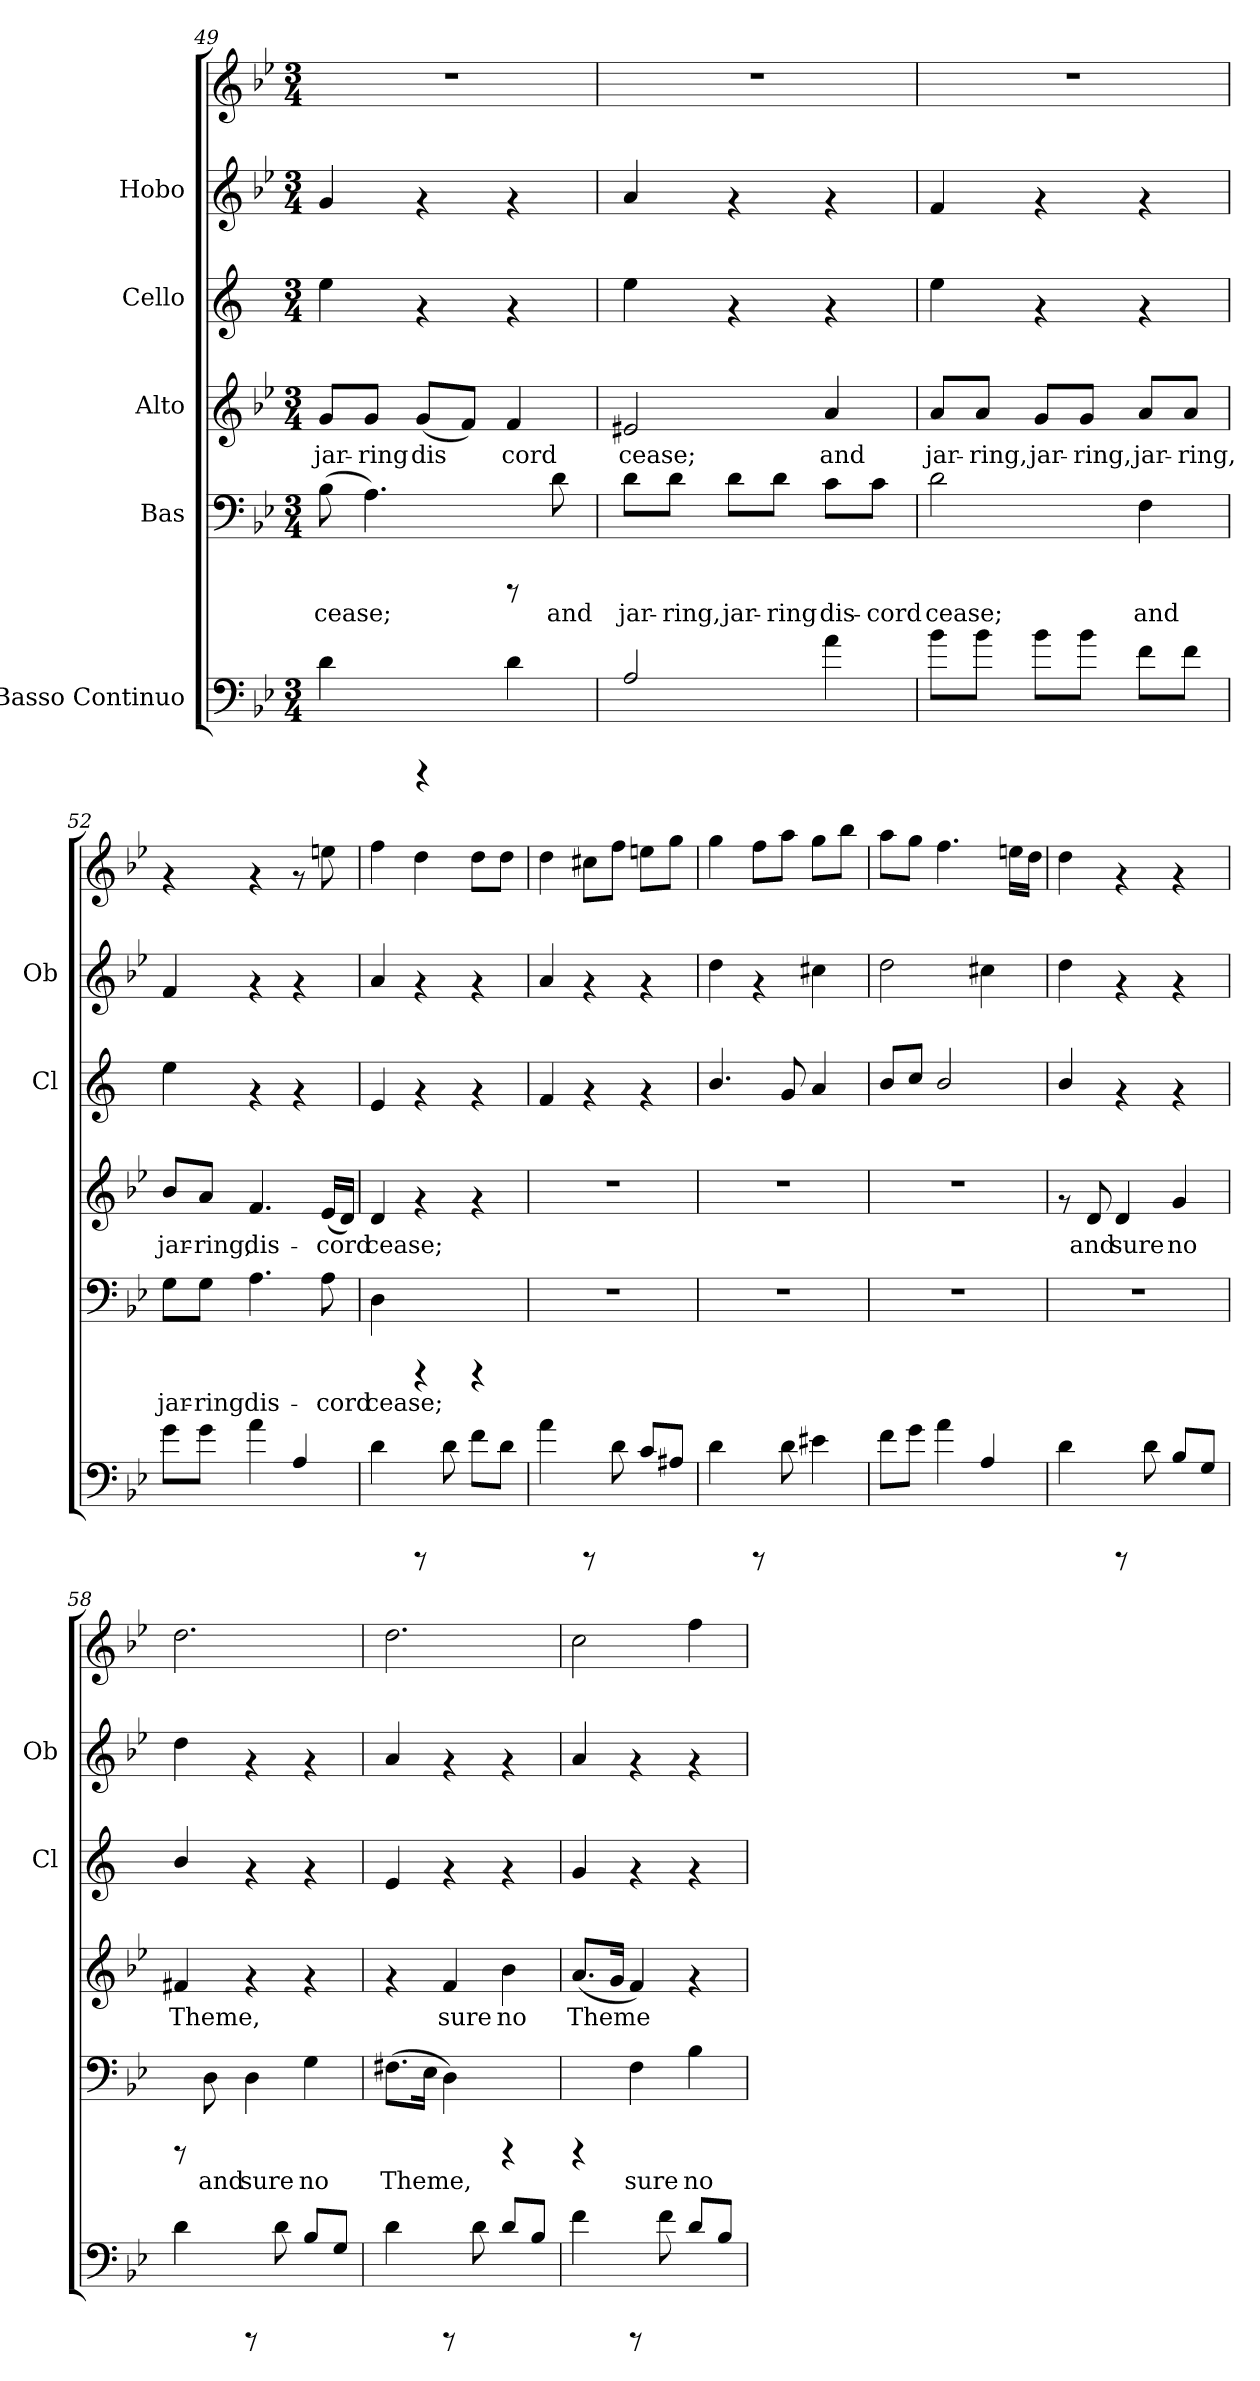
**kern	**kern	**text	**kern	**text	**kern	**kern	**kern
*part5	*part4	*part4	*part3	*part3	*part2	*part1	*part1
*staff6	*staff5	*staff5	*staff4	*staff4	*staff3	*staff2	*staff1
*I"Basso Continuo	*I"Bas	*	*I"Alto	*	*I"Cello	*I"Hobo	*
*	*	*	*	*	*I'Cl	*I'Ob	*
!!LO:PB:g=z
*clefF4	*clefF4	*	*clefG2	*	*clefG2	*clefG2	*clefG2
*ITrd7c12	*	*	*	*	*ITrd1c2	*	*
*k[b-e-]	*k[b-e-]	*	*k[b-e-]	*	*k[b-e-]	*k[b-e-]	*k[b-e-]
*B-:	*B-:	*	*B-:	*	*B-:	*B-:	*B-:
*M3/4	*M3/4	*	*M3/4	*	*M3/4	*M3/4	*M3/4
=49	=49	=49	=49	=49	=49	=49	=49
!	!	!LO:LY:b:cj	!	!LO:LY:b:cj	!	!	!
4D\	(>8B-\	cease;	8g/L	jar-	4dd\	4g/	2.r
!	!	!LO:LY:b:cj	!	!LO:LY:b:cj	!	!	!
.	4.A\)	.	8g/J	-ring	.	.	.
!	!	!	!	!LO:LY:b:cj	!	!	!
4rCCC	.	.	(<8g/L	dis-	4rf	4rf	.
!	!	!	!	!LO:LY:b:cj	!	!	!
.	.	.	8f/J)	-	.	.	.
!	!	!	!	!LO:LY:b:cj	!	!	!
4D\	8rCCC	.	4f/	cord	4rf	4rf	.
!	!	!LO:LY:b:cj	!	!	!	!	!
.	8d\	and	.	.	.	.	.
=50	=50	=50	=50	=50	=50	=50	=50
!	!	!LO:LY:b:cj	!	!LO:LY:b:cj	!	!	!
2AA/	8d\L	jar-	2e#X/	cease;	4dd\	4a/	2.r
!	!	!LO:LY:b:cj	!	!	!	!	!
.	8d\J	-ring,	.	.	.	.	.
!	!	!LO:LY:b:cj	!	!	!	!	!
.	8d\L	jar-	.	.	4rf	4rf	.
!	!	!LO:LY:b:cj	!	!	!	!	!
.	8d\J	-ring	.	.	.	.	.
!	!	!LO:LY:b:cj	!	!LO:LY:b:cj	!	!	!
4A\	8c\L	dis-	4a/	and	4rf	4rf	.
!	!	!LO:LY:b:cj	!	!	!	!	!
.	8c\J	-cord	.	.	.	.	.
=51	=51	=51	=51	=51	=51	=51	=51
!	!	!LO:LY:b:cj	!	!LO:LY:b:cj	!	!	!
8B-\L	2d\	cease;	8a/L	jar-	4dd\	4f/	2.r
!	!	!	!	!LO:LY:b:cj	!	!	!
8B-\J	.	.	8a/J	-ring,	.	.	.
!	!	!	!	!LO:LY:b:cj	!	!	!
8B-\L	.	.	8g/L	jar-	4rf	4rf	.
!	!	!	!	!LO:LY:b:cj	!	!	!
8B-\J	.	.	8g/J	-ring,	.	.	.
!	!	!LO:LY:b:cj	!	!LO:LY:b:cj	!	!	!
8F\L	4F\	and	8a/L	jar-	4rf	4rf	.
!	!	!	!	!LO:LY:b:cj	!	!	!
8F\J	.	.	8a/J	-ring,	.	.	.
=52	=52	=52	=52	=52	=52	=52	=52
!	!	!LO:LY:b:cj	!	!LO:LY:b:cj	!	!	!
8G\L	8G\L	jar-	8b-/L	jar-	4dd\	4f/	4rf
!	!	!LO:LY:b:cj	!	!LO:LY:b:cj	!	!	!
8G\J	8G\J	-ring	8a/J	-ring,	.	.	.
!	!	!LO:LY:b:cj	!	!LO:LY:b:cj	!	!	!
4A\	4.A\	dis-	4.f/	dis-	4rf	4rf	4rf
4AA/	.	.	.	.	4rf	4rf	8rf
!	!	!LO:LY:b:cj	!	!LO:LY:b:cj	!	!	!
.	8A\	-cord	(<16e-/LL	-cord	.	.	8een\
!	!	!	!	!LO:LY:b:cj	!	!	!
.	.	.	16d/JJ)	.	.	.	.
!!LO:LB:g=z
=53	=53	=53	=53	=53	=53	=53	=53
!	!	!LO:LY:b:cj	!	!LO:LY:b:cj	!	!	!
4D\	4D\	cease;	4d/	cease;	4d/	4a/	4ff\
8rCCC	4rCCC	.	4rf	.	4rf	4rf	4dd\
8D\	.	.	.	.	.	.	.
8F\L	4rCCC	.	4rf	.	4rf	4rf	8dd\L
8D\J	.	.	.	.	.	.	8dd\J
=54	=54	=54	=54	=54	=54	=54	=54
4A\	2.r	.	2.r	.	4e-/	4a/	4dd\
8rCCC	.	.	.	.	4rf	4rf	8cc#X\L
8D\	.	.	.	.	.	.	8ff\J
8C/L	.	.	.	.	4rf	4rf	8een\L
8AA#X/J	.	.	.	.	.	.	8gg\J
=55	=55	=55	=55	=55	=55	=55	=55
4D\	2.r	.	2.r	.	4.a/	4dd\	4gg\
8rCCC	.	.	.	.	.	4rf	8ff\L
8D\	.	.	.	.	8f/	.	8aa\J
4E#X\	.	.	.	.	4g/	4cc#X\	8gg\L
.	.	.	.	.	.	.	8bb-\J
=56	=56	=56	=56	=56	=56	=56	=56
8F\L	2.r	.	2.r	.	8a/L	2dd\	8aa\L
8G\J	.	.	.	.	8b-/J	.	8gg\J
4A\	.	.	.	.	2a/	.	4.ff\
4AA/	.	.	.	.	.	4cc#X\	.
.	.	.	.	.	.	.	16een\LL
.	.	.	.	.	.	.	16dd\JJ
=57	=57	=57	=57	=57	=57	=57	=57
4D\	2.r	.	8rf	.	4a/	4dd\	4dd\
!	!	!	!	!LO:LY:b:cj	!	!	!
.	.	.	8d/	and	.	.	.
!	!	!	!	!LO:LY:b:cj	!	!	!
8rCCC	.	.	4d/	sure	4rf	4rf	4rf
8D\	.	.	.	.	.	.	.
!	!	!	!	!LO:LY:b:cj	!	!	!
8BB-/L	.	.	4g/	no	4rf	4rf	4rf
8GG/J	.	.	.	.	.	.	.
=58	=58	=58	=58	=58	=58	=58	=58
!	!	!	!	!LO:LY:b:cj	!	!	!
4D\	8rCCC	.	4f#X/	Theme,	4a/	4dd\	2.dd\
!	!	!LO:LY:b:cj	!	!	!	!	!
.	8D\	and	.	.	.	.	.
!	!	!LO:LY:b:cj	!	!	!	!	!
8rCCC	4D\	sure	4rf	.	4rf	4rf	.
8D\	.	.	.	.	.	.	.
!	!	!LO:LY:b:cj	!	!	!	!	!
8BB-/L	4G\	no	4rf	.	4rf	4rf	.
8GG/J	.	.	.	.	.	.	.
!!LO:PB:g=z
=59	=59	=59	=59	=59	=59	=59	=59
!	!	!LO:LY:b:cj	!	!	!	!	!
4D\	(>8.F#X\L	Theme,	4rf	.	4d/	4a/	2.dd\
!	!	!LO:LY:b:cj	!	!	!	!	!
.	16E-\Jk	.	.	.	.	.	.
!	!	!LO:LY:b:cj	!	!LO:LY:b:cj	!	!	!
8rCCC	4D\)	.	4f/	sure	4rf	4rf	.
8D\	.	.	.	.	.	.	.
!	!	!	!	!LO:LY:b:cj	!	!	!
8D/L	4rCCC	.	4b-\	no	4rf	4rf	.
8BB-/J	.	.	.	.	.	.	.
=60	=60	=60	=60	=60	=60	=60	=60
!	!	!	!	!LO:LY:b:cj	!	!	!
4F\	4rCCC	.	(<8.a/L	Theme	4f/	4a/	2cc\
!	!	!	!	!LO:LY:b:cj	!	!	!
.	.	.	16g/Jk	.	.	.	.
!	!	!LO:LY:b:cj	!	!LO:LY:b:cj	!	!	!
8rCCC	4F\	sure	4f/)	.	4rf	4rf	.
8F\	.	.	.	.	.	.	.
!	!	!LO:LY:b:cj	!	!	!	!	!
8D/L	4B-\	no	4rf	.	4rf	4rf	4ff\
8BB-/J	.	.	.	.	.	.	.
=	=	=	=	=	=	=	=
*-	*-	*-	*-	*-	*-	*-	*-
